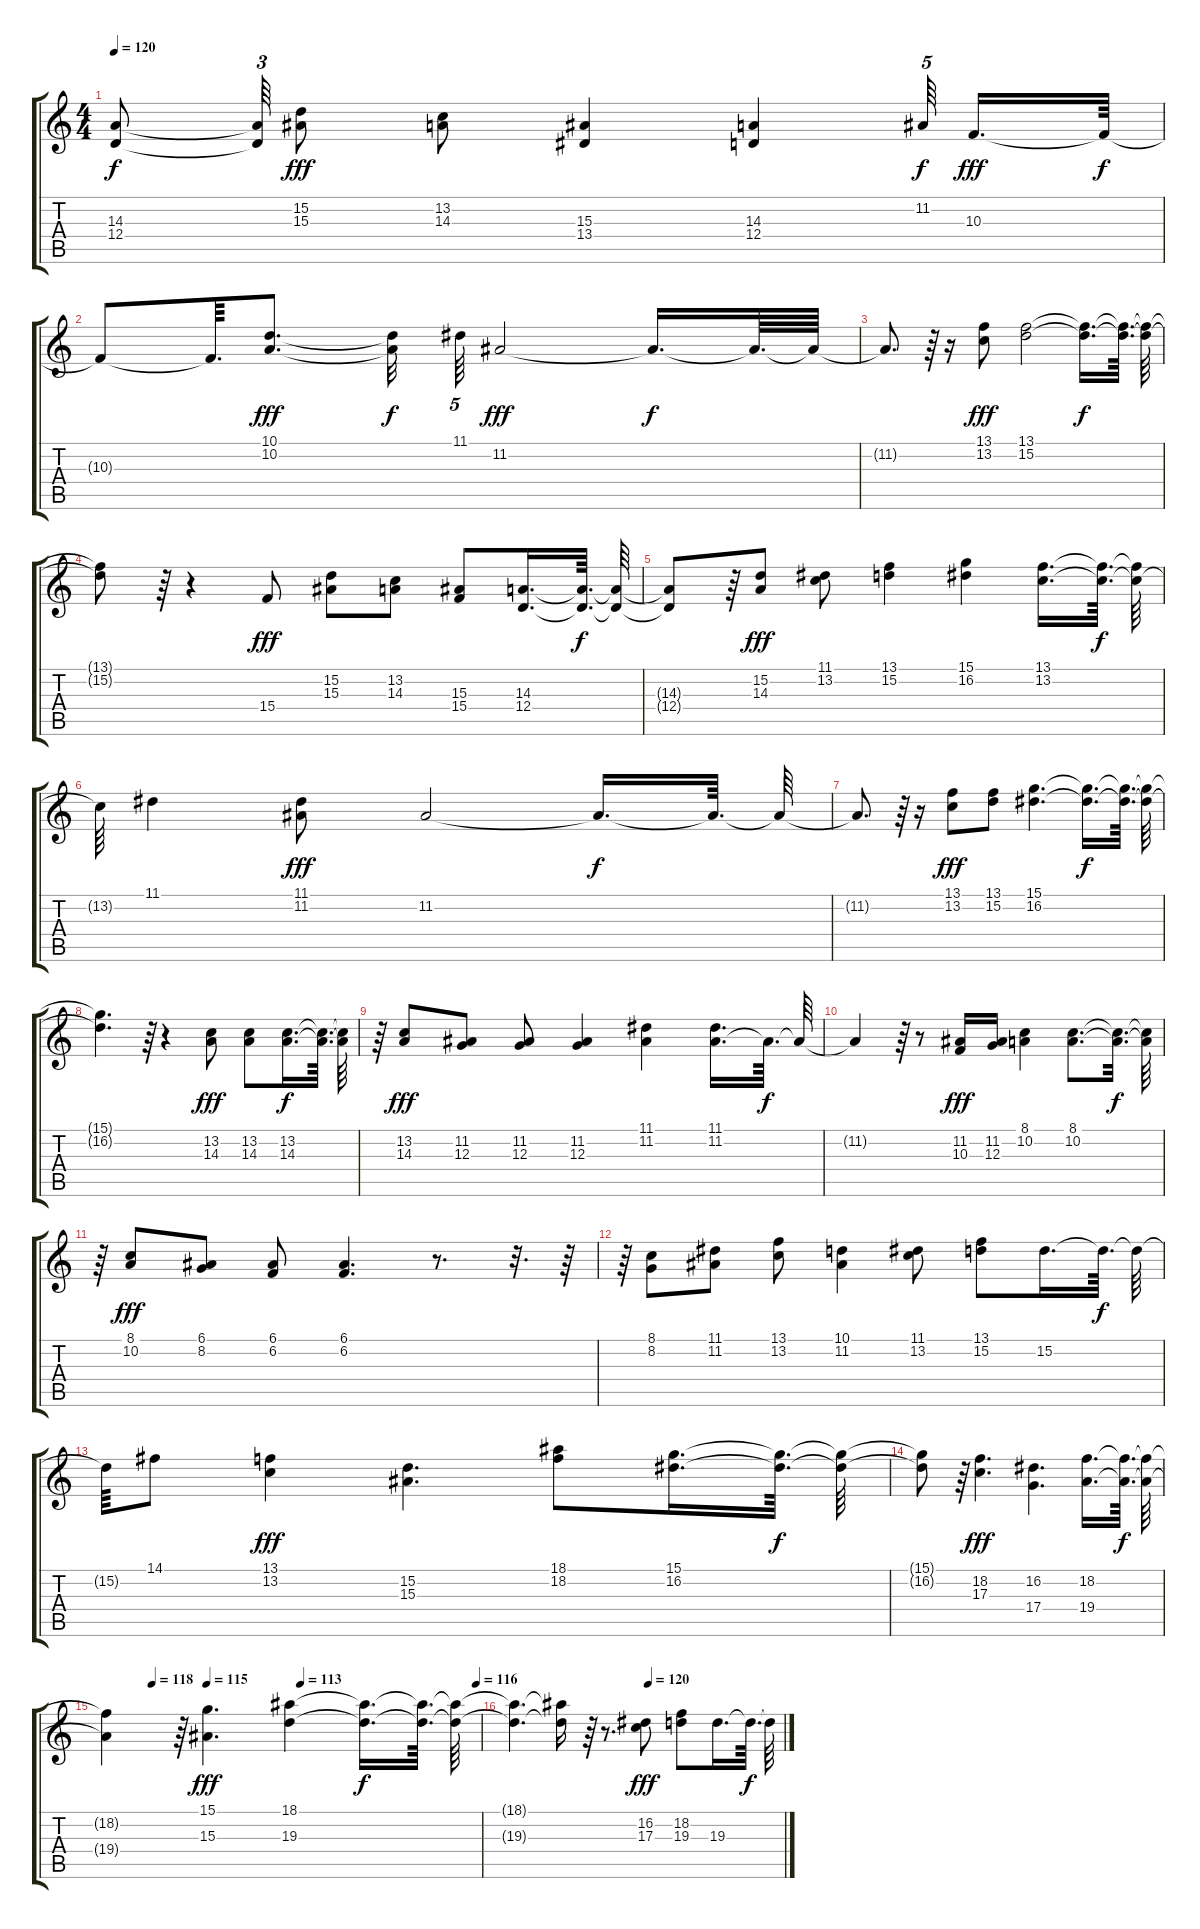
\track "" {instrument voiceoohs}
\staff {score tabs}
\tuning (E4 B3 G3 D3 A2 E2) {hide}
\ts (4 4)
\tempo 120
\clef g2
\ks c
(14.3{t} 12.4{t}).8{dy f} (14.3{t} 12.4{t}).64{tu (3 2)} (15.2 15.3).8{dy fff} (13.2 14.3).8 (15.3 13.4).4 (14.3 12.4).4 11.2.64{tu (5 4) dy f beam splitsecondary} 10.3.16{d dy fff} 10.3{t}.64{dy f} |
10.3{t}.8 10.3{t}.64{d} (10.1 10.2).8{d dy fff} (10.1{t} 10.2{t}).32{dy f} 11.1.64{tu (5 4)} 11.2.2{dy fff} 11.2{t}.16{d dy f} 11.2{t}.64{d} 11.2{t}.64 |
11.2{t}.8{d} r.64 r.16 (13.1 13.2).8{dy fff} (13.1 15.2).2 (13.1{t} 15.2{t}).16{d dy f} (13.1{t} 15.2{t}).64{d} (13.1{t} 15.2{t}).64 |
(13.1{t} 15.2{t}).8 r.64 r.4 15.4.8{dy fff} (15.2 15.3).8 (13.2 14.3).8 (15.3 15.4).8 (14.3 12.4).16{d} (14.3{t} 12.4{t}).64{d dy f} (14.3{t} 12.4{t}).64 |
(14.3{t} 12.4{t}).8 r.64 (15.2 14.3).8{dy fff} (11.1 13.2).8 (13.1 15.2).4 (15.1 16.2).4 (13.1 13.2).16{d} (13.1{t} 13.2{t}).64{d dy f} (13.1{t} 13.2{t}).64 |
13.2{t}.64 11.1.4 (11.1 11.2).8{dy fff} 11.2.2 11.2{t}.16{d dy f} 11.2{t}.64{d} 11.2{t}.64 |
11.2{t}.8{d} r.64 r.16 (13.1 13.2).8{dy fff} (13.1 15.2).8 (15.1 16.2).4{d} (15.1{t} 16.2{t}).16{d dy f} (15.1{t} 16.2{t}).64{d} (15.1{t} 16.2{t}).64 |
(15.1{t} 16.2{t}).4{d} r.64 r.4 (13.2 14.3).8{dy fff} (13.2 14.3).8 (13.2 14.3).16{d dy f} (13.2{t} 14.3{t}).64{d} (13.2{t} 14.3{t}).64 |
r.64 (13.2 14.3).8{dy fff} (11.2 12.3).8 (11.2 12.3).8 (11.2 12.3).4 (11.1 11.2).4 (11.1 11.2).16{d} 11.2{t}.64{d dy f} 11.2{t}.64 |
11.2{t}.4 r.64 r.8 (11.2 10.3).16{dy fff} (11.2 12.3).16 (8.1 10.2).4 (8.1 10.2).8{d} (8.1{t} 10.2{t}).32{d dy f} (8.1{t} 10.2{t}).64 |
r.64 (8.1 10.2).8{dy fff} (6.1 8.2).8 (6.1 6.2).8 (6.1 6.2).4{d} r.8{d} r.32{d} r.64 |
r.64 (8.1 8.2).8 (11.1 11.2).8 (13.1 13.2).8 (10.1 11.2).4 (11.1 13.2).8 (13.1 15.2).8 15.2.16{d} 15.2{t}.64{d dy f} 15.2{t}.64 |
15.2{t}.64 14.1.8 (13.1 13.2).4{dy fff} (15.2 15.3).4{d} (18.1 18.2).8 (15.1 16.2).16{d} (15.1{t} 16.2{t}).64{d dy f} (15.1{t} 16.2{t}).64 |
(15.1{t} 16.2{t}).8 r.64 (18.2 17.3).4{d dy fff} (16.2 17.4).4{d} (18.2 19.4).16{d} (18.2{t} 19.4{t}).64{d dy f} (18.2{t} 19.4{t}).64 |
\tempo (118 0.125)
\tempo (115 0.2708333333333333)
\tempo (113 0.5208333333333334)
\tempo (116 0.9895833333333334)
(18.2{t} 19.4{t}).4 r.64 (15.1 15.3).4{d dy fff} (18.1 19.3).4 (18.1{t} 19.3{t}).16{d dy f} (18.1{t} 19.3{t}).64{d} (18.1{t} 19.3{t}).64 |
\tempo (120 0.5)
(18.1{t} 19.3{t}).4{d} (18.1{t} 19.3{t}).16 r.64 r.8{d} (16.2 17.3).8{dy fff} (18.2 19.3).8 19.3.16{d} 19.3{t}.64{d dy f} 19.3{t}.64
